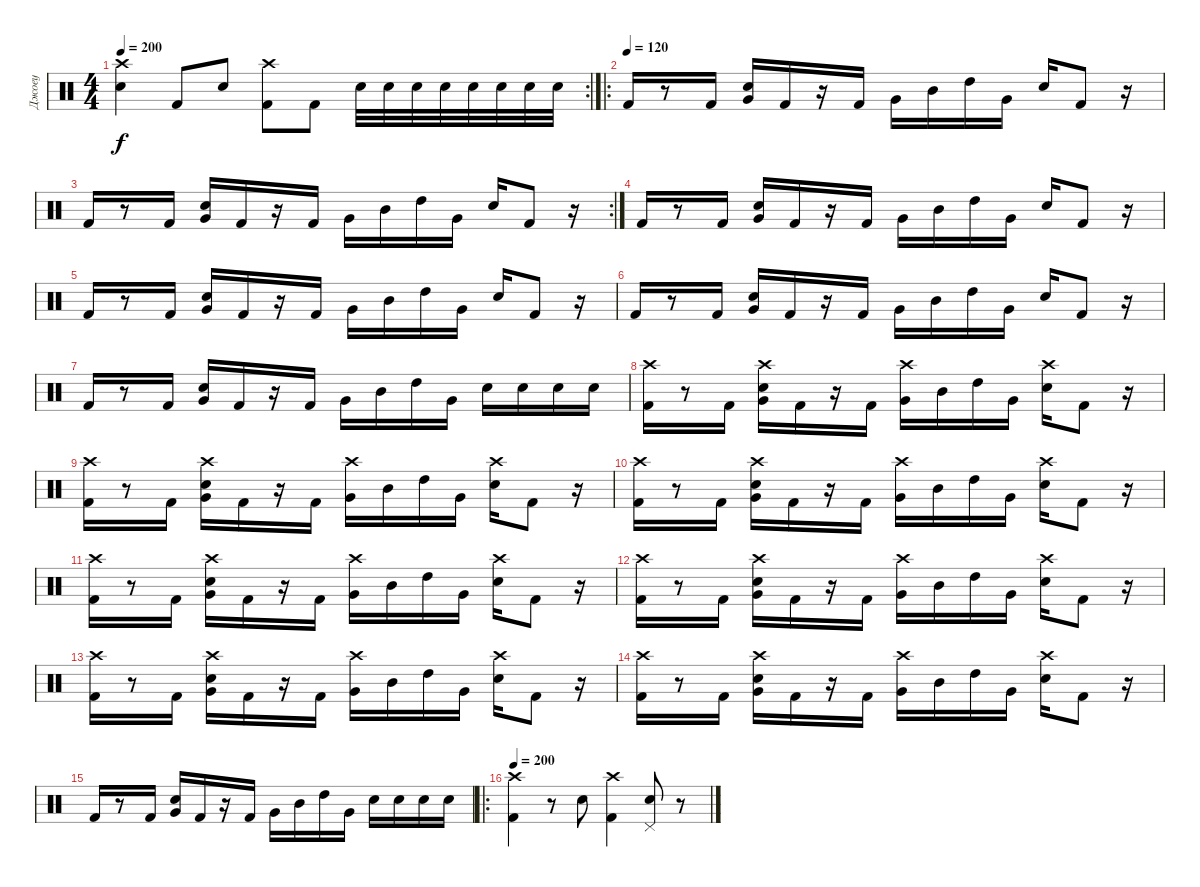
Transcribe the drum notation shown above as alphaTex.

\track ("Джоеу" "Джоеу") {instrument percussion}
\staff {score}
\articulation defaults
\rc 2
\ts (4 4)
\tempo 200
\clef neutral
\ks c
("Crash high (hit)" "Electric Snare (hit)").4{dy f} "Kick (hit) 2".8 "Electric Snare (hit)".8 ("Crash high (hit)" "Kick (hit) 2").8 "Kick (hit) 2".8 "Electric Snare (hit)".32 "Electric Snare (hit)".32 "Electric Snare (hit)".32 "Electric Snare (hit)".32 "Electric Snare (hit)".32 "Electric Snare (hit)".32 "Electric Snare (hit)".32 "Electric Snare (hit)".32 |
\ro
\tempo (120)
"Kick (hit) 2".16 r.8 "Kick (hit) 2".16 ("Very Low Tom (hit)" "Electric Snare (hit)").16 "Kick (hit) 2".16 r.16 "Kick (hit) 2".16 "Very Low Tom (hit)".16 "Mid Tom (hit)".16 "High Tom (hit)".16 "Very Low Tom (hit)".16 "Electric Snare (hit)".16 "Kick (hit) 2".8 r.16 |
\rc 2 "Kick (hit) 2".16
r.8 "Kick (hit) 2".16 ("Very Low Tom (hit)" "Electric Snare (hit)").16 "Kick (hit) 2".16 r.16 "Kick (hit) 2".16 "Very Low Tom (hit)".16 "Mid Tom (hit)".16 "High Tom (hit)".16 "Very Low Tom (hit)".16 "Electric Snare (hit)".16 "Kick (hit) 2".8 r.16 |
"Kick (hit) 2".16 r.8 "Kick (hit) 2".16 ("Very Low Tom (hit)" "Electric Snare (hit)").16 "Kick (hit) 2".16 r.16 "Kick (hit) 2".16 "Very Low Tom (hit)".16 "Mid Tom (hit)".16 "High Tom (hit)".16 "Very Low Tom (hit)".16 "Electric Snare (hit)".16 "Kick (hit) 2".8 r.16 |
"Kick (hit) 2".16 r.8 "Kick (hit) 2".16 ("Very Low Tom (hit)" "Electric Snare (hit)").16 "Kick (hit) 2".16 r.16 "Kick (hit) 2".16 "Very Low Tom (hit)".16 "Mid Tom (hit)".16 "High Tom (hit)".16 "Very Low Tom (hit)".16 "Electric Snare (hit)".16 "Kick (hit) 2".8 r.16 |
"Kick (hit) 2".16 r.8 "Kick (hit) 2".16 ("Very Low Tom (hit)" "Electric Snare (hit)").16 "Kick (hit) 2".16 r.16 "Kick (hit) 2".16 "Very Low Tom (hit)".16 "Mid Tom (hit)".16 "High Tom (hit)".16 "Very Low Tom (hit)".16 "Electric Snare (hit)".16 "Kick (hit) 2".8 r.16 |
"Kick (hit) 2".16 r.8 "Kick (hit) 2".16 ("Very Low Tom (hit)" "Electric Snare (hit)").16 "Kick (hit) 2".16 r.16 "Kick (hit) 2".16 "Very Low Tom (hit)".16 "Mid Tom (hit)".16 "High Tom (hit)".16 "Very Low Tom (hit)".16 "Electric Snare (hit)".16 "Electric Snare (hit)".16 "Electric Snare (hit)".16 "Electric Snare (hit)".16 |
("Crash high (hit)" "Kick (hit) 2").16 r.8 "Kick (hit) 2".16 ("Crash high (hit)" "Very Low Tom (hit)" "Electric Snare (hit)").16 "Kick (hit) 2".16 r.16 "Kick (hit) 2".16 ("Crash high (hit)" "Very Low Tom (hit)").16 "Mid Tom (hit)".16 "High Tom (hit)".16 "Very Low Tom (hit)".16 ("Crash high (hit)" "Electric Snare (hit)").16 "Kick (hit) 2".8 r.16 |
("Crash high (hit)" "Kick (hit) 2").16 r.8 "Kick (hit) 2".16 ("Crash high (hit)" "Very Low Tom (hit)" "Electric Snare (hit)").16 "Kick (hit) 2".16 r.16 "Kick (hit) 2".16 ("Crash high (hit)" "Very Low Tom (hit)").16 "Mid Tom (hit)".16 "High Tom (hit)".16 "Very Low Tom (hit)".16 ("Crash high (hit)" "Electric Snare (hit)").16 "Kick (hit) 2".8 r.16 |
("Crash high (hit)" "Kick (hit) 2").16 r.8 "Kick (hit) 2".16 ("Crash high (hit)" "Very Low Tom (hit)" "Electric Snare (hit)").16 "Kick (hit) 2".16 r.16 "Kick (hit) 2".16 ("Crash high (hit)" "Very Low Tom (hit)").16 "Mid Tom (hit)".16 "High Tom (hit)".16 "Very Low Tom (hit)".16 ("Crash high (hit)" "Electric Snare (hit)").16 "Kick (hit) 2".8 r.16 |
("Crash high (hit)" "Kick (hit) 2").16 r.8 "Kick (hit) 2".16 ("Crash high (hit)" "Very Low Tom (hit)" "Electric Snare (hit)").16 "Kick (hit) 2".16 r.16 "Kick (hit) 2".16 ("Crash high (hit)" "Very Low Tom (hit)").16 "Mid Tom (hit)".16 "High Tom (hit)".16 "Very Low Tom (hit)".16 ("Crash high (hit)" "Electric Snare (hit)").16 "Kick (hit) 2".8 r.16 |
("Crash high (hit)" "Kick (hit) 2").16 r.8 "Kick (hit) 2".16 ("Crash high (hit)" "Very Low Tom (hit)" "Electric Snare (hit)").16 "Kick (hit) 2".16 r.16 "Kick (hit) 2".16 ("Crash high (hit)" "Very Low Tom (hit)").16 "Mid Tom (hit)".16 "High Tom (hit)".16 "Very Low Tom (hit)".16 ("Crash high (hit)" "Electric Snare (hit)").16 "Kick (hit) 2".8 r.16 |
("Crash high (hit)" "Kick (hit) 2").16 r.8 "Kick (hit) 2".16 ("Crash high (hit)" "Very Low Tom (hit)" "Electric Snare (hit)").16 "Kick (hit) 2".16 r.16 "Kick (hit) 2".16 ("Crash high (hit)" "Very Low Tom (hit)").16 "Mid Tom (hit)".16 "High Tom (hit)".16 "Very Low Tom (hit)".16 ("Crash high (hit)" "Electric Snare (hit)").16 "Kick (hit) 2".8 r.16 |
("Crash high (hit)" "Kick (hit) 2").16 r.8 "Kick (hit) 2".16 ("Crash high (hit)" "Very Low Tom (hit)" "Electric Snare (hit)").16 "Kick (hit) 2".16 r.16 "Kick (hit) 2".16 ("Crash high (hit)" "Very Low Tom (hit)").16 "Mid Tom (hit)".16 "High Tom (hit)".16 "Very Low Tom (hit)".16 ("Crash high (hit)" "Electric Snare (hit)").16 "Kick (hit) 2".8 r.16 |
"Kick (hit) 2".16 r.8 "Kick (hit) 2".16 ("Very Low Tom (hit)" "Electric Snare (hit)").16 "Kick (hit) 2".16 r.16 "Kick (hit) 2".16 "Very Low Tom (hit)".16 "Mid Tom (hit)".16 "High Tom (hit)".16 "Very Low Tom (hit)".16 "Electric Snare (hit)".16 "Electric Snare (hit)".16 "Electric Snare (hit)".16 "Electric Snare (hit)".16 |
\ro
\tempo 200
("Crash high (hit)" "Kick (hit) 2").4 r.8 "Electric Snare (hit)".8 ("Crash high (hit)" "Kick (hit) 2").4 ("Pedal Hi-Hat (hit)" "Electric Snare (hit)").8 r.8
